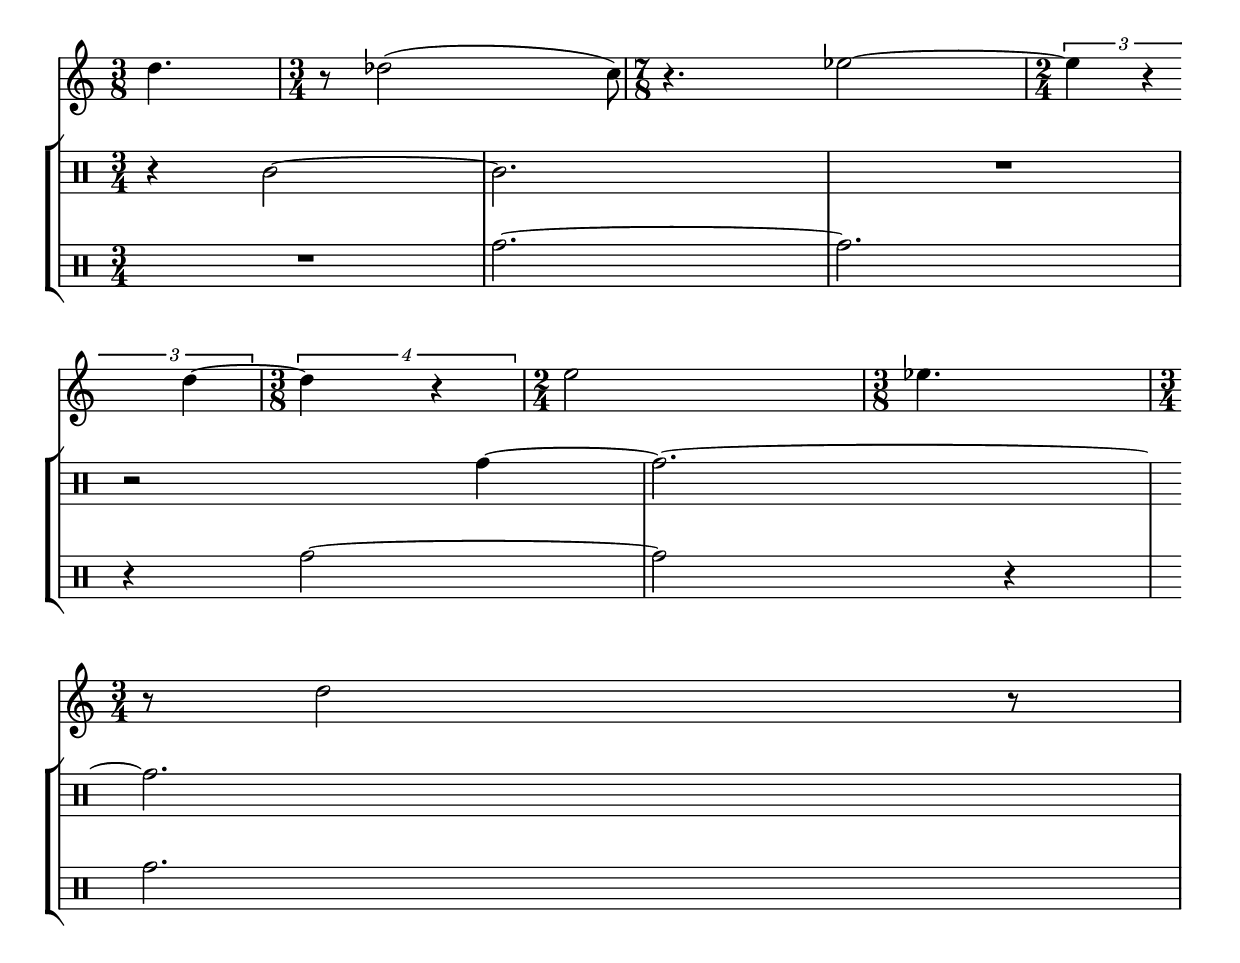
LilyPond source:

%% Do not edit this file; it is auto-generated from LSR http://lsr.dsi.unimi.it
%% This file is in the public domain.
\version "2.11.38"

\header {
  lsrtags = "rhythms, percussion"
 texidoc = "
In the following snippet, two parts have a completely different time
signature, and yet keep synchronized.

This can be achieved with the \\compressMusic command, as demonstrated
here.

The barlines can't be printed at the Score level anymore, so you have
to remove the Barline_engraver and put it in the Staff context.
" }
% begin verbatim
% Thanks to Adam James Wilson for this snippet

\paper {
       indent = #0
       ragged-right = ##t
}

global = { \time 3/4 { s2. * 3 } \bar "" \break { s2. * 3 }}

\layout {
       \context { \Score
               \remove "Timing_translator"
               \remove "Time_signature_engraver"
               \remove "Default_bar_line_engraver"
               \override SpacingSpanner #'uniform-stretching = ##t
               \override SpacingSpanner #'strict-note-spacing = ##t
               proportionalNotationDuration = #(ly:make-moment 1 64)
       }
       \context { \Staff
               \consists "Timing_translator"
               \consists "Default_bar_line_engraver"
               \consists "Time_signature_engraver"
       }
       \context { \Voice
               \remove Forbid_line_break_engraver
               tupletFullLength = ##t
       }
}


Bassklarinette =        \new Staff <<
               \global
               {
               \bar "|"
               \clef treble
               \time 3/8
               d''4.

               \bar "|"
               \time 3/4
               r8 des''2( c''8)

               \bar "|"
               \time 7/8
               r4. ees''2 ~

               \bar "|"
               \time 2/4
               \tupletUp
               \times 2/3 {ees''4 r4 d''4 ~}

               \bar "|"
               \time 3/8
               \tupletUp
               \times 3/4 {d''4 r4}

               \bar "|"
               \time 2/4
               e''2

               \bar "|"
               \time 3/8
       es''4.
\bar "|"
\time 3/4
r8 d''2 r8
\bar "|"
               }
       >>
Perkussion =    \new StaffGroup <<
               \new Staff <<
                       \global
                       {
                       \bar "|"
                       \clef percussion
                       \time 3/4
                       r4 c'2 ~

                       \bar "|"
                       c'2.

                       \bar "|"
                       R2.

                       \bar "|"
                       r2 g'4 ~

                       \bar "|"
                       g'2. ~

                       \bar "|"
                       g'2.
                       }
               >>
               \new Staff <<
                       \global
                       {
                       \bar "|"
                       \clef percussion
                       \time 3/4
                       R2.

                       \bar "|"
                       g'2. ~

                       \bar "|"
                       g'2.

                       \bar "|"
                       r4 g'2 ~

                       \bar "|"
                       g'2 r4

                       \bar "|"
                       g'2.
                       }
               >>
       >>

\score { <<  \Bassklarinette \Perkussion >>

}

